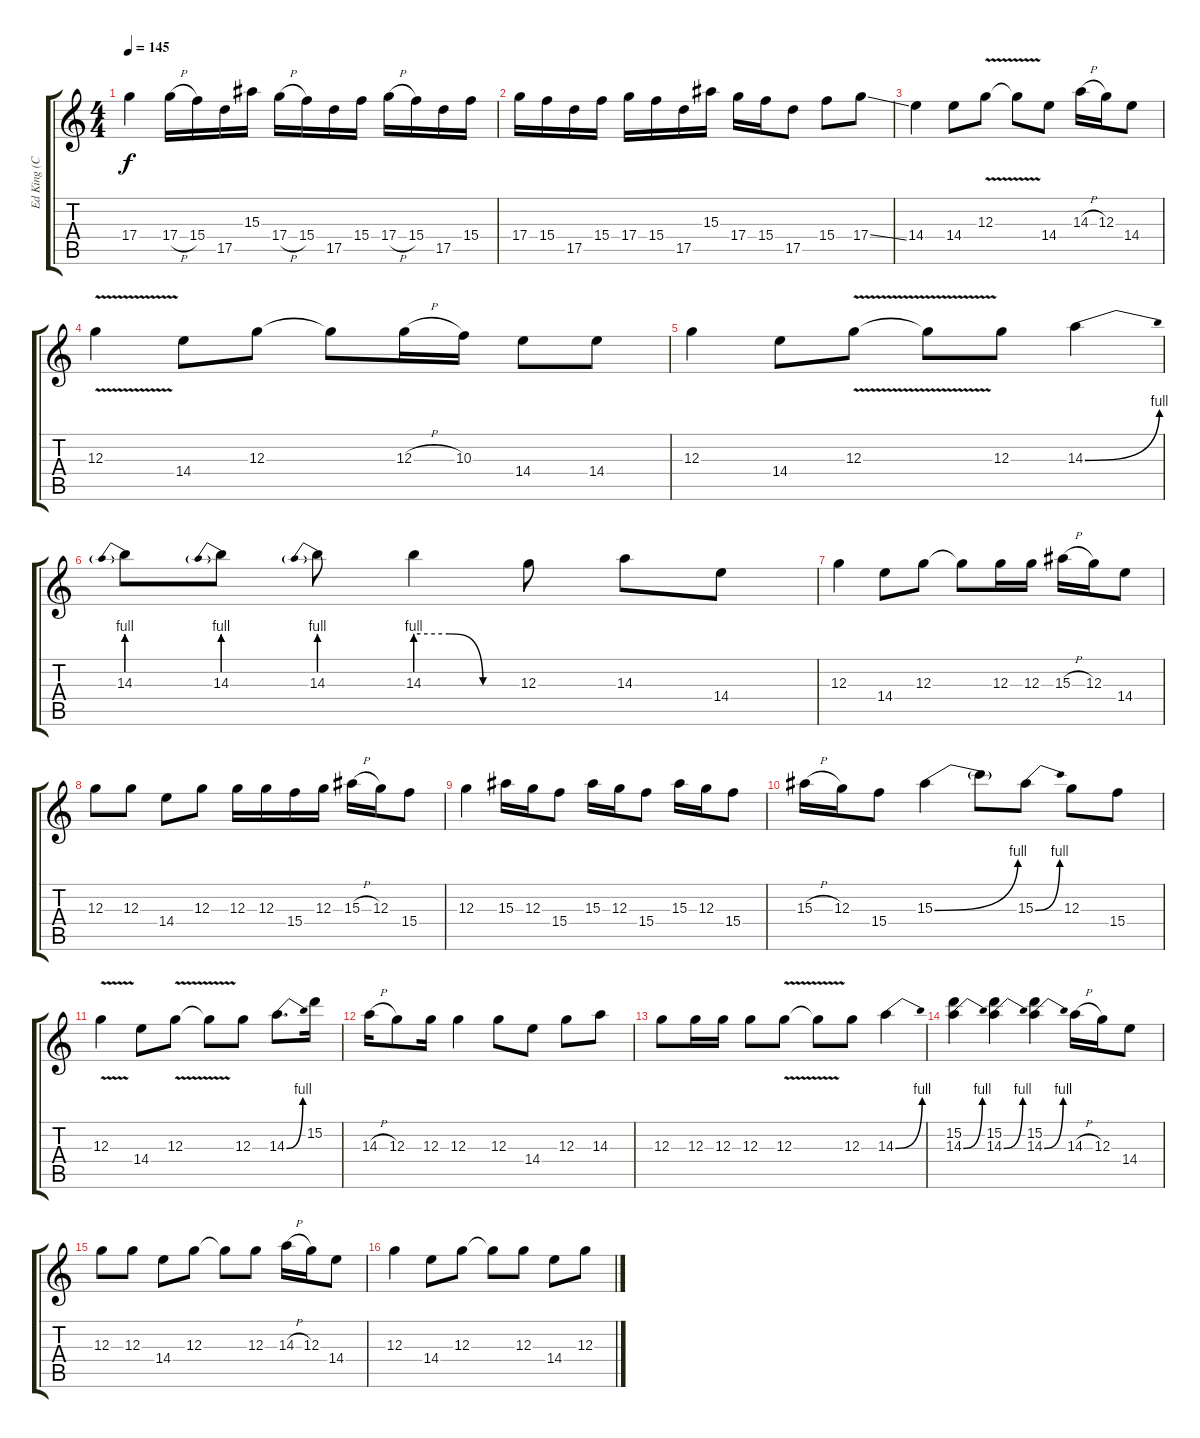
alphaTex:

\track ("Ed King (Clean/Solo Guitar)" "Ed King (C") {instrument overdrivenguitar}
\staff {score tabs}
\tuning (E4 B3 G3 D3 A2 E2) {hide}
\ts (4 4)
\tempo 145
\clef g2
\ks c
17.4.4{dy f} 17.4{h}.16 15.4.16 17.5.16 15.3.16 17.4{h}.16 15.4.16 17.5.16 15.4.16 17.4{h}.16 15.4.16 17.5.16 15.4.16 |
17.4.16 15.4.16 17.5.16 15.4.16 17.4.16 15.4.16 17.5.16 15.3.16 17.4.16 15.4.16 17.5.8 15.4.8 17.4{ss}.8 |
14.4.4 14.4.8 12.3{v}.8 12.3{v t}.8 14.4.8 14.3{h}.16 12.3.16 14.4.8 |
12.3{v}.4 14.4.8 12.3.8 12.3{t}.8 12.3{h}.16 10.3.16 14.4.8 14.4.8 |
12.3.4 14.4.8 12.3{v}.8 12.3{v t}.8 12.3.8 14.3{be (bend 0 0 60 4)}.4 |
14.3{be (prebend 0 4 60 4)}.8 14.3{be (prebend 0 4 60 4)}.8 14.3{be (prebend 0 4 60 4)}.8 14.3{be (custom 0 4 20 4 40 0 60 0)}.4 12.3.8 14.3.8 14.4.8 |
12.3.4 14.4.8 12.3.8 12.3{t}.8 12.3.16 12.3.16 15.3{h}.16 12.3.16 14.4.8 |
12.3.8 12.3.8 14.4.8 12.3.8 12.3.16 12.3.16 15.4.16 12.3.16 15.3{h}.16 12.3.16 15.4.8 |
12.3.4 15.3.16 12.3.16 15.4.8 15.3.16 12.3.16 15.4.8 15.3.16 12.3.16 15.4.8 |
15.3{h}.16 12.3.16 15.4.8 15.3{be (bend 0 0 60 4)}.4 15.3{t}.8 15.3{be (bend 0 0 60 4)}.8 12.3.8 15.4.8 |
12.3{v}.4 14.4.8 12.3{v}.8 12.3{v t}.8 12.3.8 14.3{be (bend 0 0 60 4)}.8{d} 15.2.16 |
14.3{h}.16 12.3.8 12.3.16 12.3.4 12.3.8 14.4.8 12.3.8 14.3.8 |
12.3.8 12.3.16 12.3.16 12.3.8 12.3{v}.8 12.3{v t}.8 12.3.8 14.3{be (bend 0 0 60 4)}.4 |
(15.2 14.3{be (bend 0 0 60 4)}).4 (15.2 14.3{be (bend 0 0 60 4)}).4 (15.2 14.3{be (bend 0 0 60 4)}).4 14.3{h}.16 12.3.16 14.4.8 |
12.3.8 12.3.8 14.4.8 12.3.8 12.3{t}.8 12.3.8 14.3{h}.16 12.3.16 14.4.8 |
12.3.4 14.4.8 12.3.8 12.3{t}.8 12.3.8 14.4.8 12.3.8
